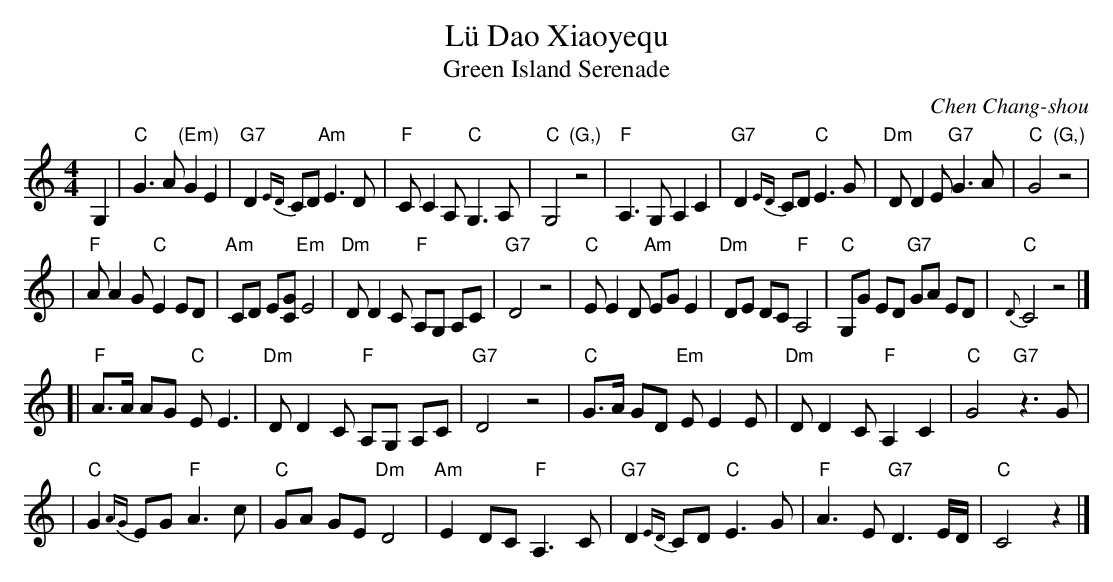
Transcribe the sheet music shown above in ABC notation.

X:1
T: L\"u Dao Xiaoyequ
T: Green Island Serenade
C: Chen Chang-shou
M: 4/4
L: 1/8
K: C
G,2 \
| "C"G3 A "(Em)"G2 E2 | "G7"D2 {ED}CD "Am"E3 D \
| "F"CC2 A, "C"G,3 A, | "C"G,4 "(G,)"z4 \
| "F"A,3 G, A,2 C2 | "G7"D2 {ED}CD "C"E3 G \
| "Dm"DD2 E "G7"G3 A | "C"G4 "(G,)"z4 |
| "F"AA2 G "C"E2 ED | "Am"CD E[GC] "Em"E4 \
| "Dm"DD2 C "F"A,G, A,C | "G7"D4 z4 \
| "C"EE2 D "Am"EG E2 | "Dm"DE DC "F"A,4 \
| "C"G,G ED "G7"GA ED | "C"{D}C4 z4 |]
[|"F"A>A AG "C"E E3 | "Dm"DD2 C "F"A,G, A,C | "G7"D4 z4 \
| "C"G>A GD "Em"EE2 E | "Dm"DD2 C "F"A,2 C2 | "C"G4 "G7"z3G |
| "C"G2 {AG}EG "F"A3 c | "C"GA GE "Dm"D4 \
| "Am"E2 DC "F"A,3 C | "G7"D2 {ED}CD "C"E3G \
| "F"A3 E "G7"D3 E/D/ | "C"C4 z2 |]
